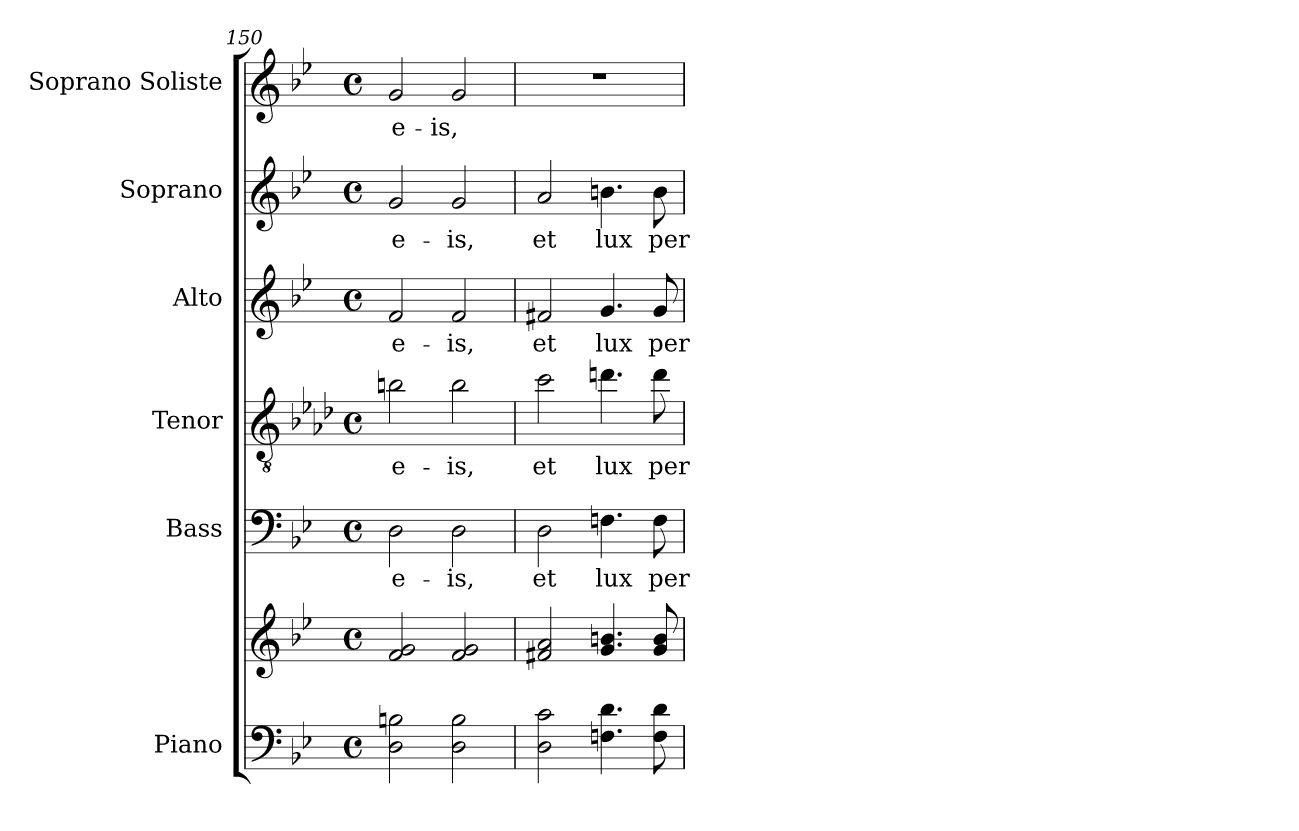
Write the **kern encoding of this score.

**kern	**kern	**kern	**text	**kern	**text	**kern	**text	**kern	**text	**kern	**text
*part6	*part6	*part5	*part5	*part4	*part4	*part3	*part3	*part2	*part2	*part1	*part1
*staff7	*staff6	*staff5	*staff5	*staff4	*staff4	*staff3	*staff3	*staff2	*staff2	*staff1	*staff1
*I"Piano	*	*I"Bass	*	*I"Tenor	*	*I"Alto	*	*I"Soprano	*	*I"Soprano Soliste	*
*I'Pno.	*	*I'B.	*	*I'T.	*	*I'A.	*	*I'S.	*	*	*
*clefF4	*clefG2	*clefF4	*	*clefGv2	*	*clefG2	*	*clefG2	*	*clefG2	*
*	*	*	*	*ITrd8c14	*	*	*	*	*	*	*
*k[b-e-]	*k[b-e-]	*k[b-e-]	*	*k[b-e-a-d-]	*	*k[b-e-]	*	*k[b-e-]	*	*k[b-e-]	*
*M4/4	*M4/4	*M4/4	*	*M4/4	*	*M4/4	*	*M4/4	*	*M4/4	*
*met(c)	*met(c)	*met(c)	*	*met(c)	*	*met(c)	*	*met(c)	*	*met(c)	*
=150	=150	=150	=150	=150	=150	=150	=150	=150	=150	=150	=150
2D\ 2Bn\	2f/ 2g/	2D\	e-	2Bni\	e-	2f/	e-	2g/	e-	2g/	e-
2D\ 2B\	2f/ 2g/	2D\	-is,	2Bi\	-is,	2f/	-is,	2g/	-is,	2g/	-is,
=151	=151	=151	=151	=151	=151	=151	=151	=151	=151	=151	=151
2D\ 2c\	2f#X/ 2a/	2D\	et	2ci\	et	2f#X/	et	2a/	et	1r	.
4.Fn\ 4.d\	4.g/ 4.bn/	4.Fn\	lux	4.dni\	lux	4.g/	lux	4.bn\	lux	.	.
8F\ 8d\	8g/ 8b/	8F\	per-	8di\	per-	8g/	per-	8b\	per-	.	.
=	=	=	=	=	=	=	=	=	=	=	=
*-	*-	*-	*-	*-	*-	*-	*-	*-	*-	*-	*-
